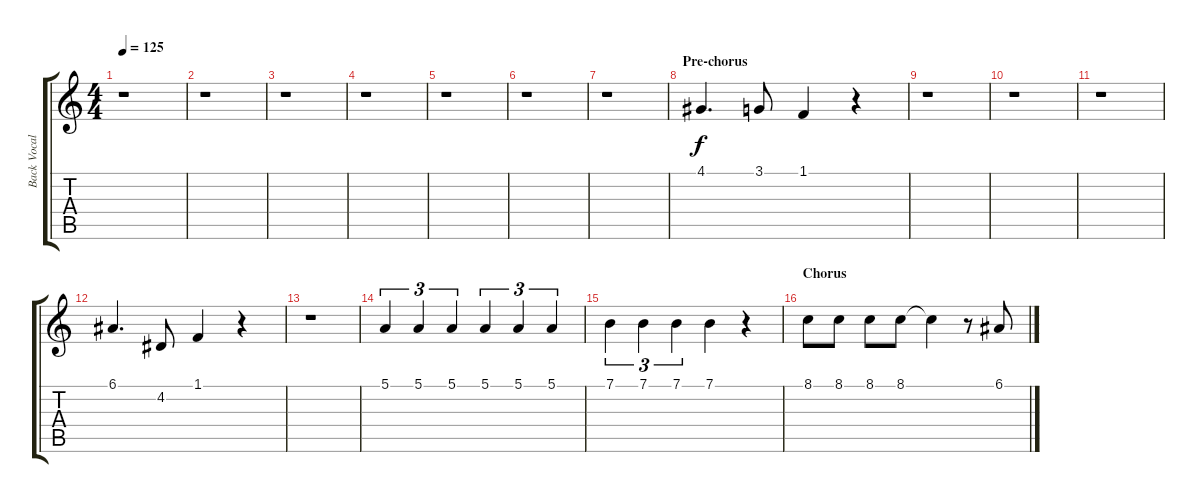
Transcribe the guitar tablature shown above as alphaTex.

\track ("Back Vocals" "Back Vocal") {instrument baritonesax}
\staff {score tabs}
\tuning (E4 B3 G3 D3 A2 E2) {hide}
\ts (4 4)
\tempo 125
\clef g2
\ks c
r.1{dy f} |
r.1 |
r.1 |
r.1 |
r.1 |
r.1 |
r.1 |
\section ("" "Pre-chorus")
4.1.4{d} 3.1.8 1.1.4 r.4 |
r.1 |
r.1 |
r.1 |
6.1.4{d} 4.2.8 1.1.4 r.4 |
r.1 |
5.1.4{tu (3 2)} 5.1.4{tu (3 2)} 5.1.4{tu (3 2)} 5.1.4{tu (3 2)} 5.1.4{tu (3 2)} 5.1.4{tu (3 2)} |
7.1.4{tu (3 2)} 7.1.4{tu (3 2)} 7.1.4{tu (3 2)} 7.1.4 r.4 |
\section ("" "Chorus")
8.1.8 8.1.8 8.1.8 8.1.8 8.1{t}.4 r.8 6.1.8
